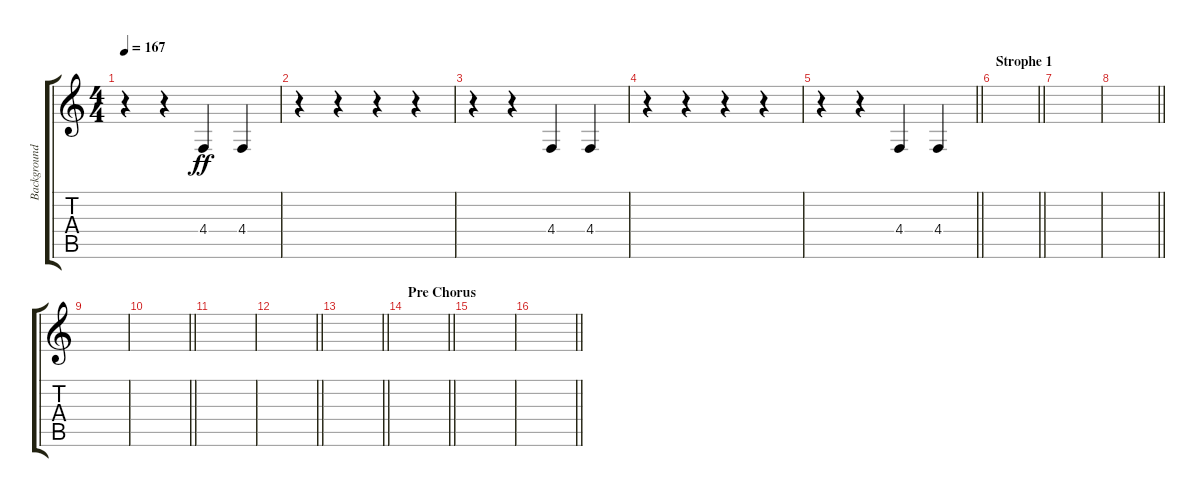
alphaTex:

\track ("Background Vocals" "Background") {instrument oboe}
\staff {score tabs}
\tuning (Eb4 Bb3 Gb3 Db3 Ab2 Eb2) {hide}
\ts (4 4)
\tempo 167
\clef g2
\ks c
r.4{dy ff} r.4 4.4.4 4.4.4 |
r.4 r.4 r.4 r.4 |
r.4 r.4 4.4.4 4.4.4 |
r.4 r.4 r.4 r.4 |
\barLineRight lightlight
r.4 r.4 4.4.4 4.4.4 |
\section ("" "Strophe 1")
\barLineRight lightlight
|
|
\barLineRight lightlight
|
|
\barLineRight lightlight
|
|
\barLineRight lightlight
|
\barLineRight lightlight
|
\section ("" "Pre Chorus")
\barLineRight lightlight
|
|
\barLineRight lightlight
